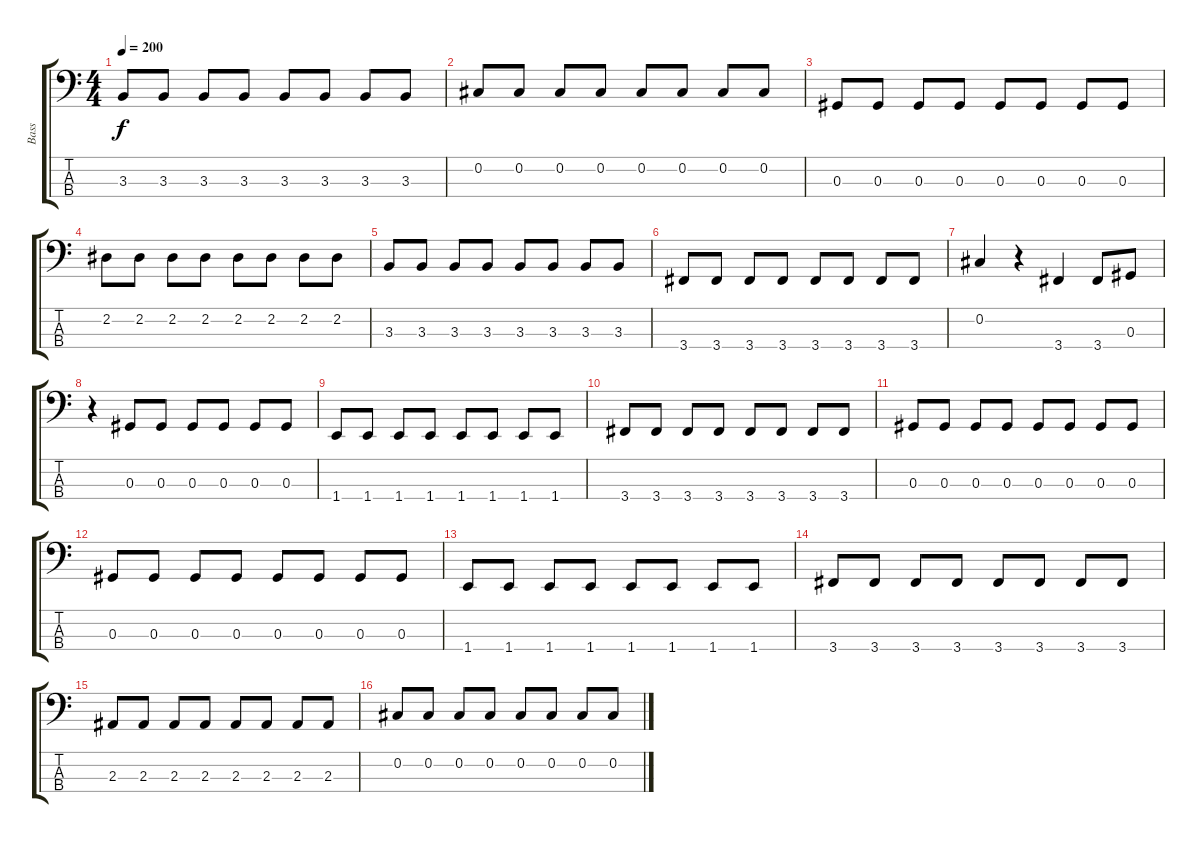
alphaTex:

\track ("Bass" "Bass") {instrument electricbasspick}
\staff {score tabs}
\tuning (Gb2 Db2 Ab1 Eb1) {hide}
\ts (4 4)
\tempo 200
\clef f4
\ks c
3.3.8{dy f} 3.3.8 3.3.8 3.3.8 3.3.8 3.3.8 3.3.8 3.3.8 |
0.2.8 0.2.8 0.2.8 0.2.8 0.2.8 0.2.8 0.2.8 0.2.8 |
0.3.8 0.3.8 0.3.8 0.3.8 0.3.8 0.3.8 0.3.8 0.3.8 |
2.2.8 2.2.8 2.2.8 2.2.8 2.2.8 2.2.8 2.2.8 2.2.8 |
3.3.8 3.3.8 3.3.8 3.3.8 3.3.8 3.3.8 3.3.8 3.3.8 |
3.4.8 3.4.8 3.4.8 3.4.8 3.4.8 3.4.8 3.4.8 3.4.8 |
0.2.4 r.4 3.4.4 3.4.8 0.3.8 |
r.4 0.3.8 0.3.8 0.3.8 0.3.8 0.3.8 0.3.8 |
1.4.8 1.4.8 1.4.8 1.4.8 1.4.8 1.4.8 1.4.8 1.4.8 |
3.4.8 3.4.8 3.4.8 3.4.8 3.4.8 3.4.8 3.4.8 3.4.8 |
0.3.8 0.3.8 0.3.8 0.3.8 0.3.8 0.3.8 0.3.8 0.3.8 |
0.3.8 0.3.8 0.3.8 0.3.8 0.3.8 0.3.8 0.3.8 0.3.8 |
1.4.8 1.4.8 1.4.8 1.4.8 1.4.8 1.4.8 1.4.8 1.4.8 |
3.4.8 3.4.8 3.4.8 3.4.8 3.4.8 3.4.8 3.4.8 3.4.8 |
2.3.8 2.3.8 2.3.8 2.3.8 2.3.8 2.3.8 2.3.8 2.3.8 |
0.2.8 0.2.8 0.2.8 0.2.8 0.2.8 0.2.8 0.2.8 0.2.8
